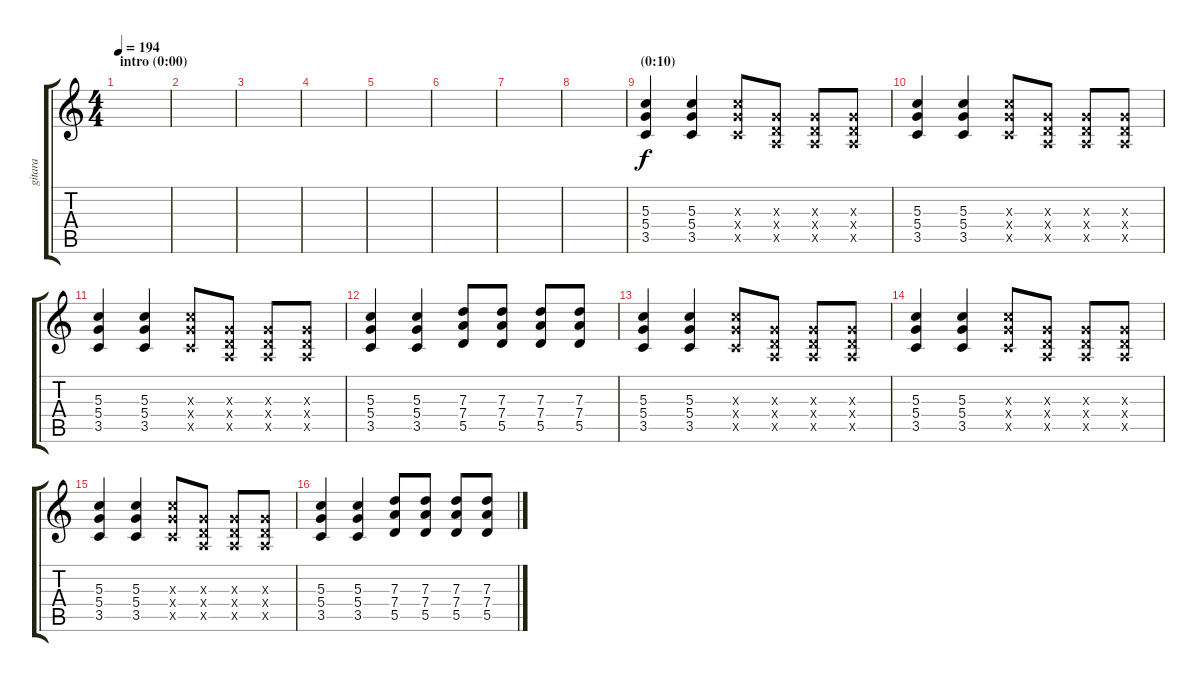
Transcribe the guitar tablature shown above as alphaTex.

\track ("gitara" "gitara") {instrument electricguitarmuted}
\staff {score tabs}
\tuning (E4 B3 G3 D3 A2 E2) {hide}
\ts (4 4)
\section ("" "intro (0:00)")
\tempo 194
\clef g2
\ks c
|
|
|
|
|
|
|
|
\section ("" "(0:10)")
(5.3 5.4 3.5).4 (5.3 5.4 3.5).4 (5.3{x} 5.4{x} 3.5{x}).8 (0.3{x} 0.4{x} 0.5{x}).8 (0.3{x} 0.4{x} 0.5{x}).8 (0.3{x} 0.4{x} 0.5{x}).8 |
(5.3 5.4 3.5).4 (5.3 5.4 3.5).4 (5.3{x} 5.4{x} 3.5{x}).8 (0.3{x} 0.4{x} 0.5{x}).8 (0.3{x} 0.4{x} 0.5{x}).8 (0.3{x} 0.4{x} 0.5{x}).8 |
(5.3 5.4 3.5).4 (5.3 5.4 3.5).4 (5.3{x} 5.4{x} 3.5{x}).8 (0.3{x} 0.4{x} 0.5{x}).8 (0.3{x} 0.4{x} 0.5{x}).8 (0.3{x} 0.4{x} 0.5{x}).8 |
(5.3 5.4 3.5).4 (5.3 5.4 3.5).4 (7.3 7.4 5.5).8 (7.3 7.4 5.5).8 (7.3 7.4 5.5).8 (7.3 7.4 5.5).8 |
(5.3 5.4 3.5).4 (5.3 5.4 3.5).4 (5.3{x} 5.4{x} 3.5{x}).8 (0.3{x} 0.4{x} 0.5{x}).8 (0.3{x} 0.4{x} 0.5{x}).8 (0.3{x} 0.4{x} 0.5{x}).8 |
(5.3 5.4 3.5).4 (5.3 5.4 3.5).4 (5.3{x} 5.4{x} 3.5{x}).8 (0.3{x} 0.4{x} 0.5{x}).8 (0.3{x} 0.4{x} 0.5{x}).8 (0.3{x} 0.4{x} 0.5{x}).8 |
(5.3 5.4 3.5).4 (5.3 5.4 3.5).4 (5.3{x} 5.4{x} 3.5{x}).8 (0.3{x} 0.4{x} 0.5{x}).8 (0.3{x} 0.4{x} 0.5{x}).8 (0.3{x} 0.4{x} 0.5{x}).8 |
(5.3 5.4 3.5).4 (5.3 5.4 3.5).4 (7.3 7.4 5.5).8 (7.3 7.4 5.5).8 (7.3 7.4 5.5).8 (7.3 7.4 5.5).8
